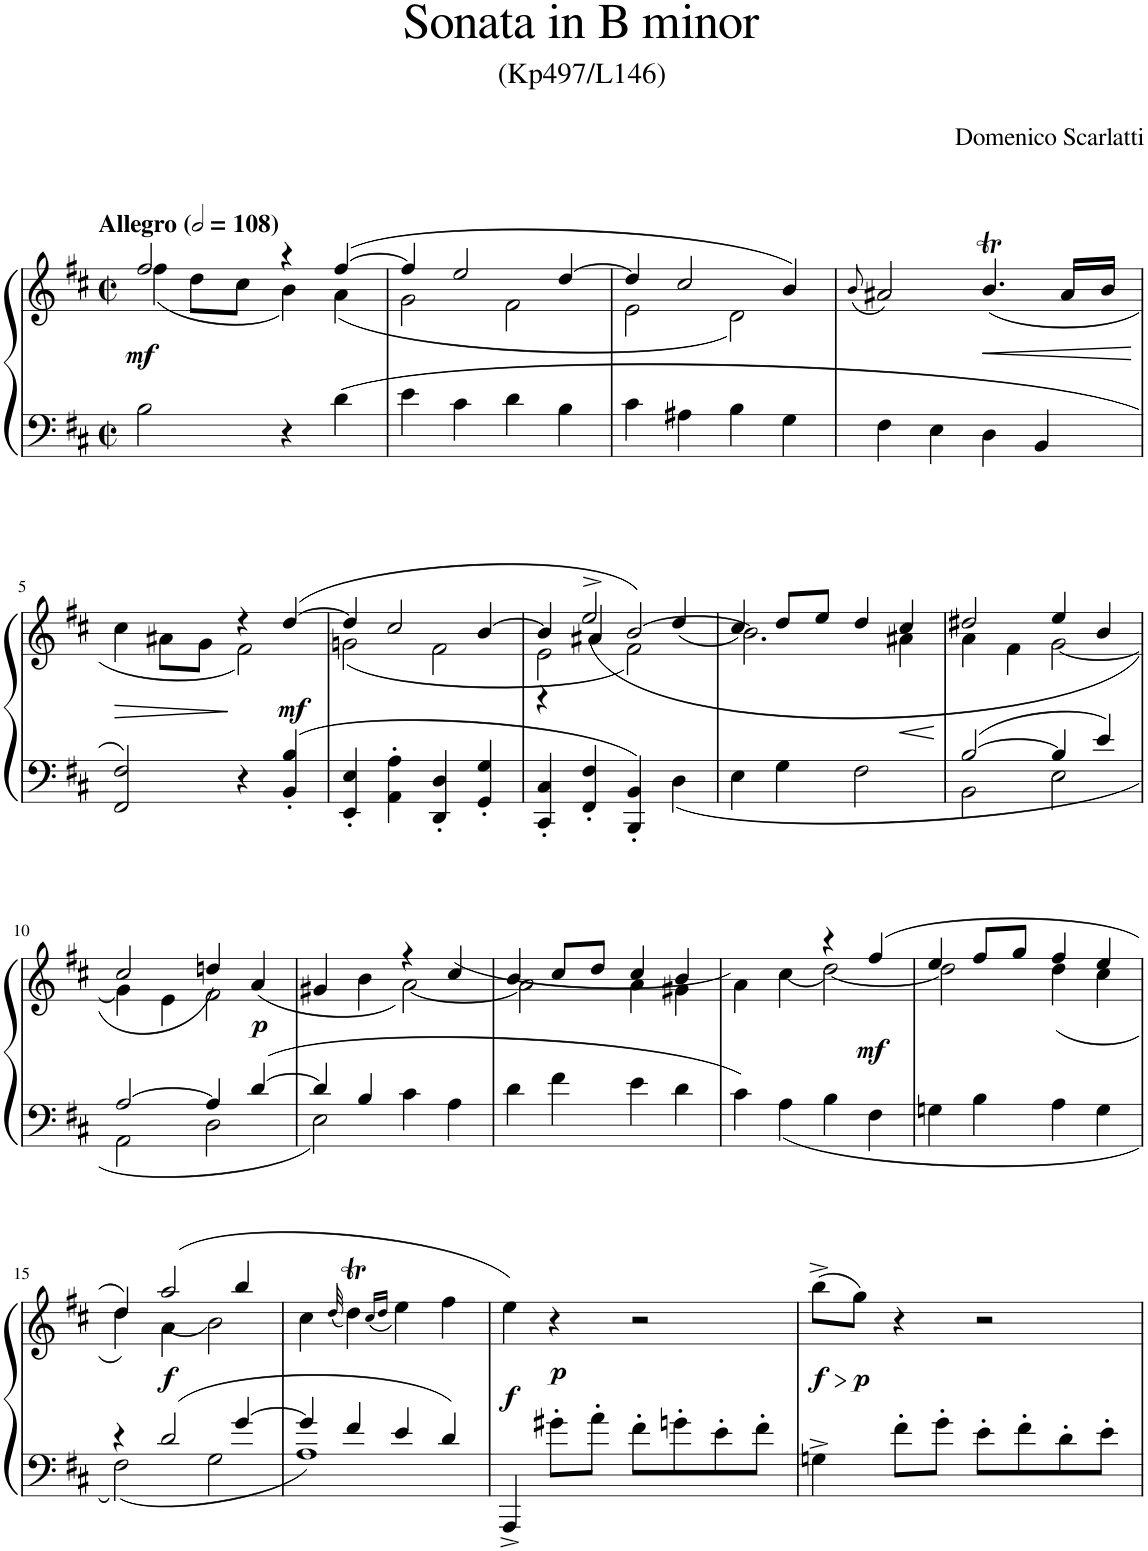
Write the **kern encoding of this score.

**kern	**kern	**dynam
*part1	*part1	*part1
*staff2	*staff1	*staff1/2
*I"Piano	*	*
*I'Pno	*	*
*clefF4	*clefG2	*
*k[f#c#]	*k[f#c#]	*
*M4/4	*M4/4	*
*met(c|)	*met(c|)	*
*MM216	*MM216	*
=1	=1	=1
*	*^	*
!	!LO:TX:a:B:t=Allegro	!	!
!	!	!	!LO:DY:b
2B\	2ff#/	(4ff#\	mf
.	.	8dd\L	.
.	.	8cc#\J	.
4r	4r	4b\)	.
4d\	([4ff#/	(4a\	.
=2	=2	=2	=2
4e\	4ff#/]	2g\	.
4c#\	2ee/	.	.
4d\	.	2f#\	.
4B\	[4dd/	.	.
=3	=3	=3	=3
4c#\	4dd/]	2e\	.
4A#X\	2cc#/	.	.
4B\	.	2d\)	.
4G\	4b/)	.	.
*	*v	*v	*
=4	=4	=4
.	(8qb/	.
4F#\	2a#X/)	.
4E\	.	.
!	!	!LO:HP:b
4D\	(4.bT/	<
4BB/	.	.
.	16a#/LL	.
.	16b/JJ	.
.	.	[
!!LO:LB:g=z
=5	=5	=5
!	!	!LO:HP:b
*	*^	*
2FF#/ 2F#/	2ryy	4cc#\	>
.	.	8a#X\L	.
.	.	8g\J	.
4r	4r	2f#\)	]
!	!	!	!LO:DY:b
4BB/' 4B/'	([4dd/	.	mf
=6	=6	=6	=6
4EE/' 4E/'	4dd/]	(2gn\	.
4AA\' 4A\'	2cc#/	.	.
4DD/' 4D/'	.	2f#\	.
4GG/' 4G/'	[4b/	.	.
=7	=7	=7	=7
*	*	*^	*
4CC#/' 4C#/'	4b/]	2e\	4r	.
4FF#/' 4F#/'	4a#X/	.	(2ee^/	.
4BBB/' 4BB/'	[2b/)	2f#\)	.	.
4D\	.	.	(4dd/	.
*	*	*v	*v	*
=8	=8	=8	=8
4E\	2.b\]	4cc#/)	.
4G\	.	8dd/L	.
.	.	8ee/J	.
2F#\	.	4dd/	.
!	!	!	!LO:HP:b
.	4a#X\	4cc#/	<
*	*v	*v	*
.	.	[
=9	=9	=9
*^	*^	*
[2B/	2BB\	2dd#X/	4a\	.
.	.	.	4f#\	.
4B/]	2E\	4ee/	[2g\	.
4e/	.	4b/	.	.
!!LO:LB:g=z	!!
=10	=10	=10	=10	=10
[2A/	2AA\	2cc#/	4g\]	.
.	.	.	4e\	.
4A/]	2D\	4ddn/)	2f#\	.
!	!	!	!	!LO:DY:b
[4d/	.	(4a/	.	p
=11	=11	=11	=11	=11
4d/]	2E\	4g#X/	2ryy	.
4B/	.	4b\	.	.
4c#\	2ryy	4r	[2a\)	.
4A\	.	(4cc#/	.	.
*v	*v	*	*	*
=12	=12	=12	=12
4d\	4b/	2a\]	.
4f#\	8cc#/L	.	.
.	8dd/J	.	.
4e\	4cc#/	4a\	.
4d\	4b/	4g#X\	.
=13	=13	=13	=13
4c#\	2ryy	4a\)	.
4A\	.	(4cc#\	.
4B\	4r	[2dd\)	.
!	!	!	!LO:DY:b
4F#\	(4ff#/	.	mf
=14	=14	=14	=14
4Gn\	4ee/	2dd\]	.
4B\	8ff#/L	.	.
.	8gg/J	.	.
4A\	4ff#/	(4dd\	.
4G\	4ee/	4cc#\	.
!!LO:LB:g=z	!!
=15	=15	=15	=15
*^	*	*	*
4r	2F#\	4dd/))	4dd\	.
!	!	!	!	!LO:DY:b
2d/	.	(2aa/	(4a\	f
.	2G\	.	2b\)	.
[4g/	.	4bb/	.	.
*	*	*v	*v	*
=16	=16	=16	=16
4g/]	1A	4cc#\	.
.	.	(32qdd/	.
4f#/	.	4ddT\)	.
.	.	(16qcc#/LL	.
.	.	16qdd/JJ	.
4e/	.	4ee\)	.
4d/	.	4ff#\	.
*v	*v	*	*
=17	=17	=17
!	!	!LO:DY:b
4AAA^/	4ee\)	f
!	!	!LO:DY:b
8g#X'\L	4r	p
8a'\J	.	.
8f#'\L	2r	.
8gn'\	.	.
8e'\	.	.
8f#'\J	.	.
=18	=18	=18
!	!	!LO:HP:b
!	!	!LO:DY:n=1:b
4Gn^\	(8bb^\L	> f
!	!	!LO:DY:n=2:b
.	8gg\J)	] p
8f#'\L	4r	.
8g'\J	.	.
8e'\L	2r	.
8f#'\	.	.
8d'\	.	.
8e'\J	.	.
=	=	=
*-	*-	*-
